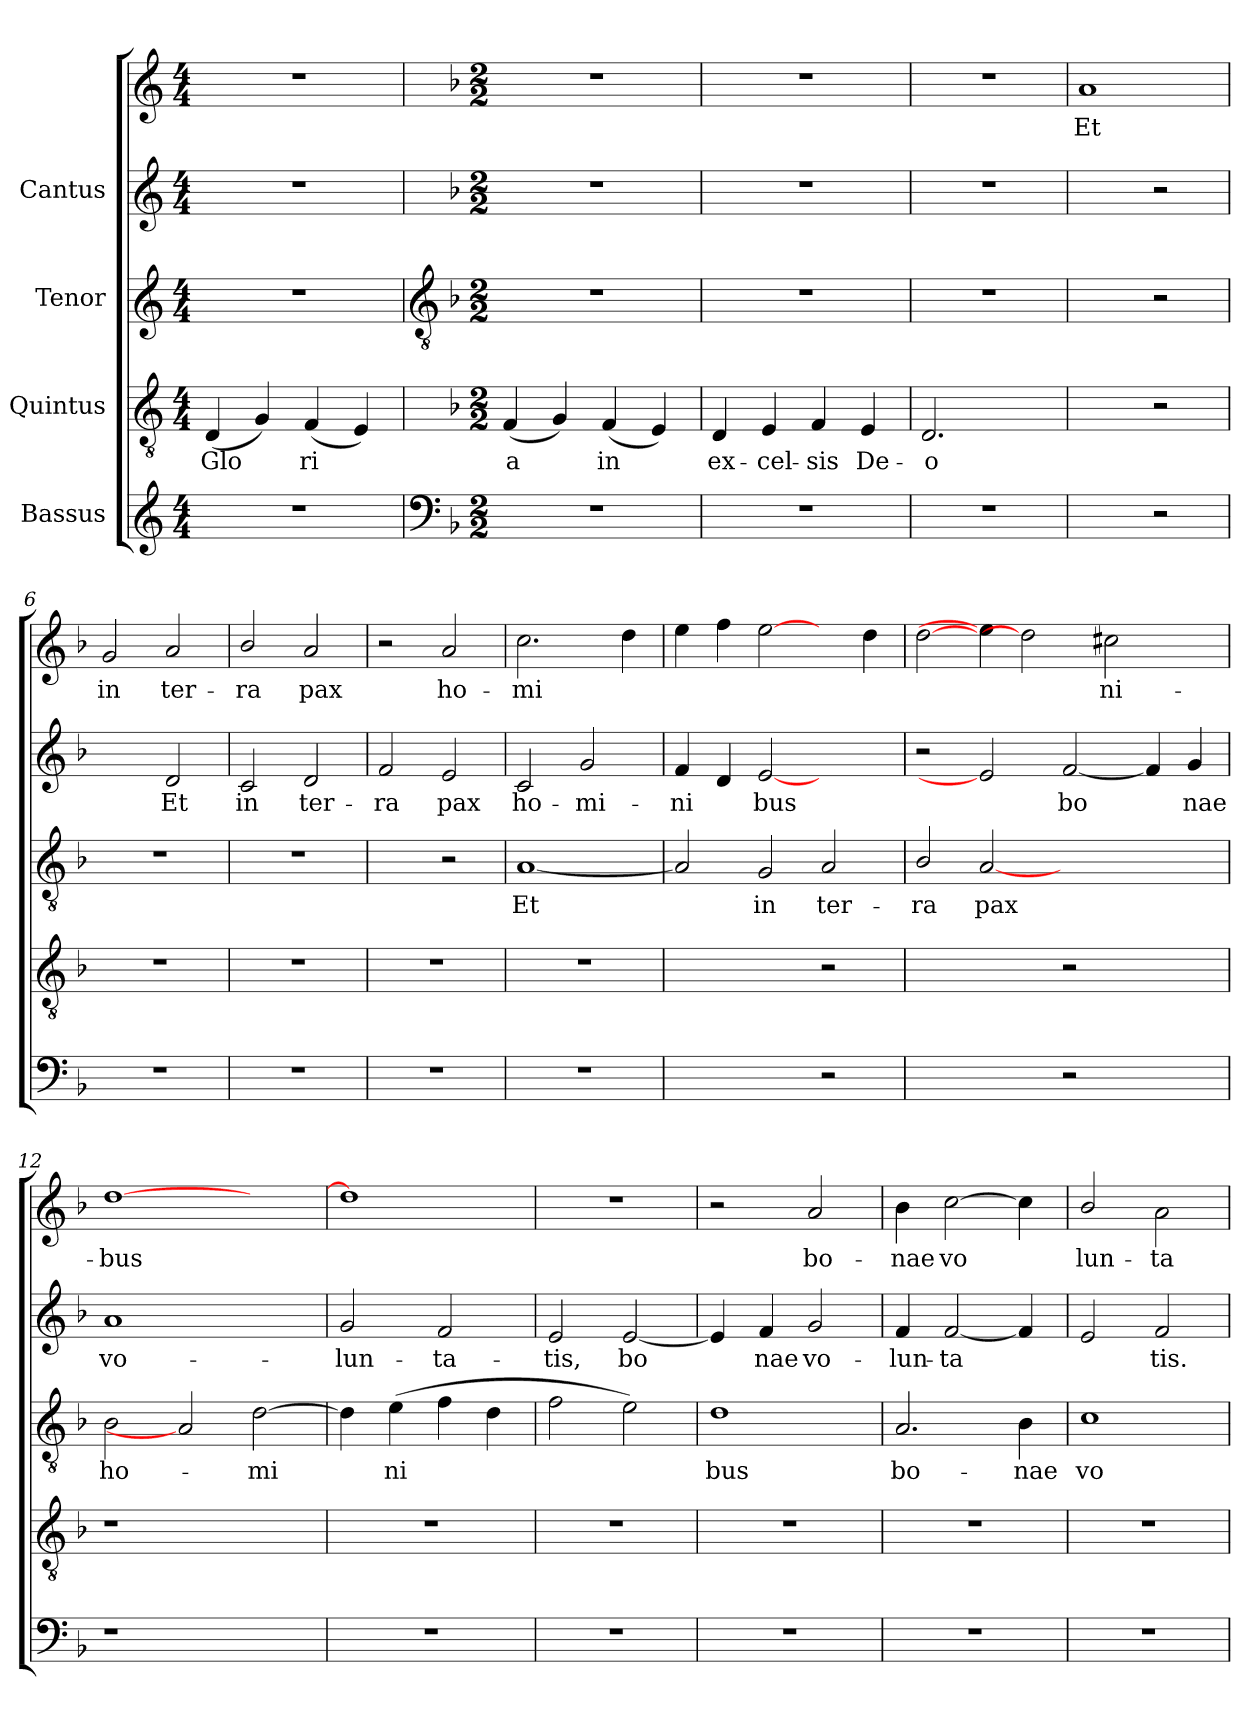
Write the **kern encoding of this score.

**kern	**kern	**text	**kern	**text	**kern	**text	**kern	**text
*part4	*part3	*part3	*part2	*part2	*part1	*part1	*part1	*part1
*staff5	*staff4	*staff4	*staff3	*staff3	*staff2	*staff2	*staff1	*staff1
*I"Bassus	*I"Quintus	*	*I"Tenor	*	*I"Cantus	*	*	*
!!LO:PB:g=z
*stria5	*stria5	*	*stria5	*	*stria5	*	*stria5	*
*clefG2	*clefGv2	*	*clefG2	*	*clefG2	*	*clefG2	*
*M4/4	*M4/4	*	*M4/4	*	*M4/4	*	*M4/4	*
*MM180	*MM180	*	*MM180	*	*MM180	*	*MM180	*
=1	=1	=1	=1	=1	=1	=1	=1	=1
!	!	!LO:LY:b:cj	!	!	!	!	!	!
1r	(<4D/	Glo-	1r	.	1r	.	1r	.
!	!	!LO:LY:b:cj	!	!	!	!	!	!
.	4G/)	-	.	.	.	.	.	.
!	!	!LO:LY:b:cj	!	!	!	!	!	!
.	(<4F/	ri-	.	.	.	.	.	.
!	!	!LO:LY:b:cj	!	!	!	!	!	!
.	4E/)	--	.	.	.	.	.	.
=2	=2	=2	=2	=2	=2	=2	=2	=2
*clefF4	*	*	*clefGv2	*	*	*	*	*
*k[b-]	*k[b-]	*	*k[b-]	*	*k[b-]	*	*k[b-]	*
*F:	*F:	*	*F:	*	*F:	*	*F:	*
*M2/2	*M2/2	*	*M2/2	*	*M2/2	*	*M2/2	*
!	!	!LO:LY:b:cj	!	!	!	!	!	!
1r	(<4F/	-a	1r	.	1r	.	1r	.
!	!	!LO:LY:b:cj	!	!	!	!	!	!
.	4G/)	.	.	.	.	.	.	.
!	!	!LO:LY:b:cj	!	!	!	!	!	!
.	(<4F/	in	.	.	.	.	.	.
!	!	!LO:LY:b:cj	!	!	!	!	!	!
.	4E/)	.	.	.	.	.	.	.
=3	=3	=3	=3	=3	=3	=3	=3	=3
!	!	!LO:LY:b:cj	!	!	!	!	!	!
1r	4D/	ex-	1r	.	1r	.	1r	.
!	!	!LO:LY:b:cj	!	!	!	!	!	!
.	4E/	-cel-	.	.	.	.	.	.
!	!	!LO:LY:b:cj	!	!	!	!	!	!
.	4F/	-sis	.	.	.	.	.	.
!	!	!LO:LY:b:cj	!	!	!	!	!	!
.	4E/	De-	.	.	.	.	.	.
=4	=4	=4	=4	=4	=4	=4	=4	=4
!	!	!LO:LY:b:cj	!	!	!	!	!	!
1r	2.D/	-o	1r	.	1r	.	1r	.
.	4ryy	.	.	.	.	.	.	.
=5	=5	=5	=5	=5	=5	=5	=5	=5
*	*MM216	*	*	*	*	*	*MM216	*
!	!	!	!	!	!	!	!	!LO:LY:b
2ryy	2ryy	.	2ryy	.	2ryy	.	1a	Et
2r	2r	.	2r	.	2r	.	.	.
!!LO:LB:g=z
=6	=6	=6	=6	=6	=6	=6	=6	=6
!	!	!	!	!	!	!	!	!LO:LY:b
1r	1r	.	1r	.	2ryy	.	2g/	in
!	!	!	!	!	!	!LO:LY:b:cj	!	!LO:LY:b
.	.	.	.	.	2d/	-Et	2a/	ter-
!!LO:LB:g=z
=7	=7	=7	=7	=7	=7	=7	=7	=7
!	!	!	!	!	!	!LO:LY:b:cj	!	!LO:LY:b
1r	1r	.	1r	.	2c/	in	2b-/	ra
!	!	!	!	!	!	!LO:LY:b:cj	!	!LO:LY:b
.	.	.	.	.	2d/	ter-	2a/	pax
!!LO:LB:g=z
=8	=8	=8	=8	=8	=8	=8	=8	=8
!	!	!	!	!	!	!LO:LY:b:cj	!	!
1r	1r	.	2ryy	.	2f/	-ra	2r	.
!	!	!	!	!	!	!LO:LY:b:cj	!	!LO:LY:b
.	.	.	2r	.	2e/	pax	2a/	-ho-
!!LO:LB:g=z
=9	=9	=9	=9	=9	=9	=9	=9	=9
!	!	!	!	!LO:LY:b:cj	!	!LO:LY:b:cj	!	!LO:LY:b
1r	1r	.	[<1A	Et	2c/	-ho-	2.cc\	mi-
!	!	!	!	!	!	!LO:LY:b:cj	!	!
.	.	.	.	.	2g/	-mi-	.	.
!	!	!	!	!	!	!	!	!LO:LY:b
.	.	.	.	.	.	.	4dd\	--
!!LO:PB:g=z
=10	=10	=10	=10	=10	=10	=10	=10	=10
!	!	!	!	!	!	!LO:LY:b:cj	!	!
1ryy	1ryy	.	2A/]	.	4f/	-ni-	4ee\	.
!	!	!	!	!	!	!LO:LY:b:cj	!	!
.	.	.	.	.	4d/	--	4ff\	.
!	!	!	!	!LO:LY:b:cj	!	!LO:LY:b:cj	!	!
.	.	.	2G/	in	[2e	-bus	[2ee\	.
!	!	!	!	!LO:LY:b:cj	!	!	!	!
2r	2r	.	2A/	ter-	2ryy	.	4ryy	.
.	.	.	.	.	.	.	4dd\	.
!!LO:LB:g=z
=11	=11	=11	=11	=11	=11	=11	=11	=11
!	!	!	!	!LO:LY:b:cj	!	!	!	!
1ryy	1ryy	.	2B-/	-ra	2r	.	[>2dd\	.
!	!	!	!	!LO:LY:b:cj	!	!	!	!
.	.	.	[2A	pax	2e]	.	4ee\]	.
!	!	!	!	!	!	!	!	!LO:LY:b
.	.	.	.	.	.	.	2dd\]	.
!	!	!	!	!	!	!LO:LY:b:cj	!	!
2r	2r	.	1ryy	.	[<2f/	-bo-	.	.
!	!	!	!	!	!	!	!	!LO:LY:b
.	.	.	.	.	.	.	2cc#X\	ni-
!	!	!	!	!	!	!LO:LY:b:cj	!	!
2ryy	2ryy	.	.	.	4f/]	-	.	.
!	!	!	!	!	!	!LO:LY:b:cj	!	!
.	.	.	.	.	4g/	nae	4ryy	.
!!LO:LB:g=z
=12	=12	=12	=12	=12	=12	=12	=12	=12
!	!	!	!	!LO:LY:b:cj	!	!LO:LY:b:cj	!	!LO:LY:b
1r	1r	.	2B-\	ho-	1a	vo-	[>1dd	bus
.	.	.	2A]	.	.	.	.	.
!	!	!	!	!LO:LY:b:cj	!	!	!	!
2ryy	2ryy	.	[>2d\	-mi-	2ryy	.	2ryy	.
=13	=13	=13	=13	=13	=13	=13	=13	=13
!	!	!	!	!LO:LY:b:cj	!	!LO:LY:b:cj	!	!
1r	1r	.	4d\]	-	2g/	-lun-	1dd]	.
!	!	!	!	!LO:LY:b:cj	!	!	!	!
.	.	.	(>4e\	ni-	.	.	.	.
!	!	!	!	!LO:LY:b:cj	!	!LO:LY:b:cj	!	!
.	.	.	4f\	--	2f/	-ta-	.	.
!	!	!	!	!LO:LY:b:cj	!	!	!	!
.	.	.	4d\	--	.	.	.	.
=14	=14	=14	=14	=14	=14	=14	=14	=14
!	!	!	!	!	!	!LO:LY:b:cj	!	!
1r	1r	.	2f\	.	2e/	-tis,	1r	.
!	!	!	!	!	!	!LO:LY:b:cj	!	!
.	.	.	2e\)	.	[<2e/	bo-	.	.
=15	=15	=15	=15	=15	=15	=15	=15	=15
!	!	!	!	!LO:LY:b:cj	!	!LO:LY:b:cj	!	!
1r	1r	.	1d	-bus	4e/]	-	2r	.
!	!	!	!	!	!	!LO:LY:b:cj	!	!
.	.	.	.	.	4f/	nae	.	.
!	!	!	!	!	!	!LO:LY:b:cj	!	!LO:LY:b
.	.	.	.	.	2g/	vo-	2a/	-bo-
=16	=16	=16	=16	=16	=16	=16	=16	=16
!	!	!	!	!LO:LY:b:cj	!	!LO:LY:b:cj	!	!LO:LY:b
1r	1r	.	2.A/	bo-	4f/	-lun-	4b-\	-nae
!	!	!	!	!	!	!LO:LY:b:cj	!	!LO:LY:b
.	.	.	.	.	[<2f/	-ta-	[>2cc\	vo-
!	!	!	!	!LO:LY:b:cj	!	!LO:LY:b:cj	!	!LO:LY:b
.	.	.	4B-\	-nae	4f/]	--	4cc\]	--
=17	=17	=17	=17	=17	=17	=17	=17	=17
!	!	!	!	!LO:LY:b:cj	!	!LO:LY:b:cj	!	!LO:LY:b
1r	1r	.	1c	vo-	2e/	-	2b-/	-lun-
!	!	!	!	!	!	!LO:LY:b:cj	!	!LO:LY:b
.	.	.	.	.	2f/	tis.	2a\	-ta-
=	=	=	=	=	=	=	=	=
*-	*-	*-	*-	*-	*-	*-	*-	*-
